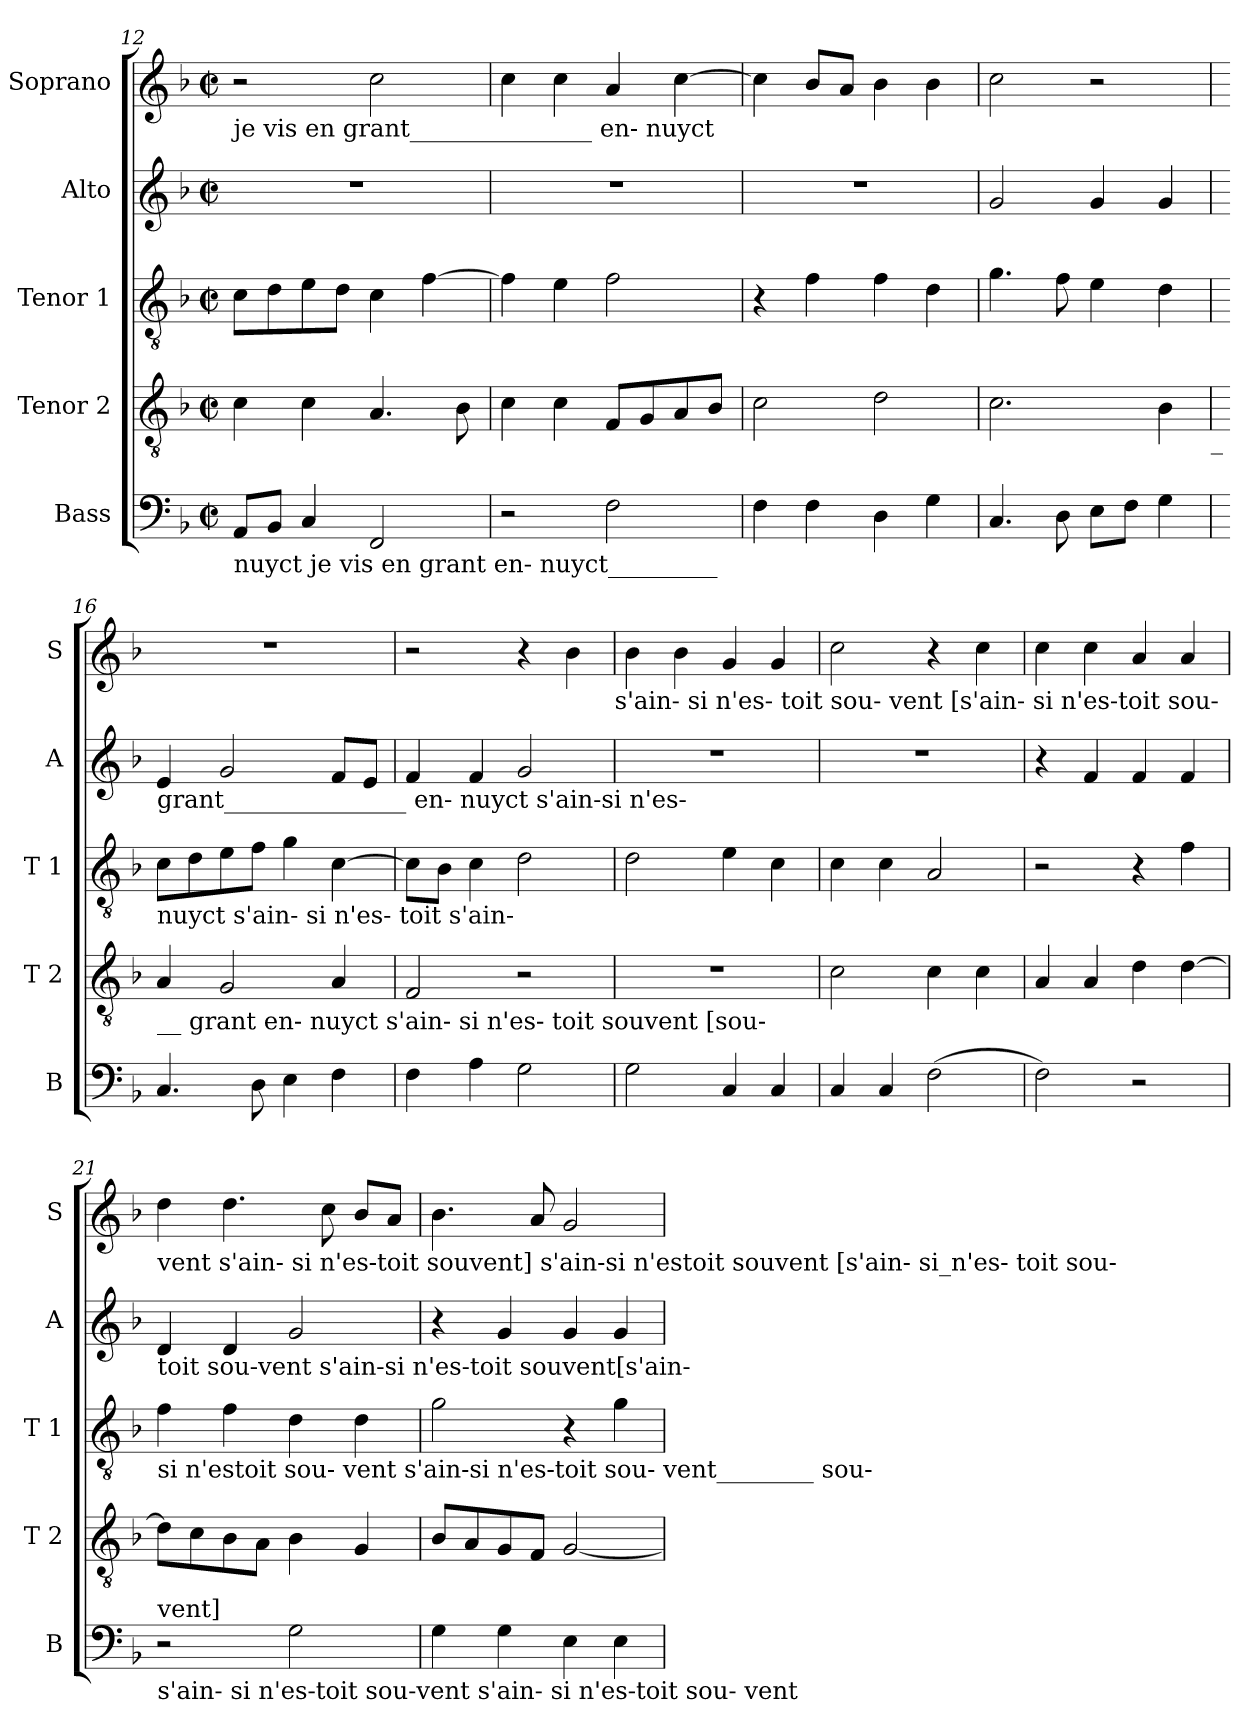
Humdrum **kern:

**kern	**kern	**kern	**kern	**kern
*part5	*part4	*part3	*part2	*part1
*staff5	*staff4	*staff3	*staff2	*staff1
*I"Bass	*I"Tenor 2	*I"Tenor 1	*I"Alto	*I"Soprano
*I'B	*I'T 2	*I'T 1	*I'A	*I'S
*clefF4	*clefGv2	*clefGv2	*clefG2	*clefG2
*k[b-]	*k[b-]	*k[b-]	*k[b-]	*k[b-]
*F:	*F:	*F:	*F:	*F:
*M2/2	*M2/2	*M2/2	*M2/2	*M2/2
*met(c|)	*met(c|)	*met(c|)	*met(c|)	*met(c|)
=12	=12	=12	=12	=12
!	!	!	!	!LO:TX:b:t=je             vis    en  grant_______________   en-   nuyct
!LO:TX:b:t=nuyct                         je             vis    en  grant  en- nuyct_________	!	!	!	!
8AA/L	4c\	8c\L	1r	2r
8BB-/J	.	8d\	.	.
4C/	4c\	8e\	.	.
.	.	8d\J	.	.
2FF/	4.A/	4c\	.	2cc\
.	.	[4f\	.	.
.	8B-\	.	.	.
=13	=13	=13	=13	=13
2r	4c\	4f\]	1r	4cc\
.	4c\	4e\	.	4cc\
2F\	8F/L	2f\	.	4a/
.	8G/	.	.	.
.	8A/	.	.	[4cc\
.	8B-/J	.	.	.
=14	=14	=14	=14	=14
4F\	2c\	4r	1r	4cc\]
4F\	.	4f\	.	8b-/L
.	.	.	.	8a/J
4D\	2d\	4f\	.	4b-\
4G\	.	4d\	.	4b-\
=15	=15	=15	=15	=15
4.C/	2.c\	4.g\	2g/	2cc\
8D\	.	8f\	.	.
8E\L	.	4e\	4g/	2r
8F\J	.	.	.	.
4G\	4B-\	4d\	4g/	.
!	!LO:TX:b:t=_	!	!	!
!!LO:LB:g=z
=16	=16	=16	=16	=16
!	!	!	!LO:TX:b:t=grant_______________   en- nuyct                                                                              s'ain-si  n'es-	!
!	!	!LO:TX:b:t=nuyct s'ain-  si  n'es- toit                               s'ain-	!	!
!	!LO:TX:b:t=__  grant         en-   nuyct                                                       s'ain-        si   n'es-   toit souvent [sou-	!	!	!
4.C/	4A/	8c\L	4e/	1r
.	.	8d\	.	.
.	2G/	8e\	2g/	.
8D\	.	8f\J	.	.
4E\	.	4g\	.	.
4F\	4A/	[4c\	8f/L	.
.	.	.	8e/J	.
=17	=17	=17	=17	=17
4F\	2F/	8c\L]	4f/	2r
.	.	8B-\J	.	.
4A\	.	4c\	4f/	.
2G\	2r	2d\	2g/	4r
.	.	.	.	4b-\
!	!	!	!	!LO:TX:b:t=s'ain-  si   n'es-  toit  sou-  vent              [s'ain-   si  n'es-toit  sou-
=18	=18	=18	=18	=18
2G\	1r	2d\	1r	4b-\
.	.	.	.	4b-\
4C/	.	4e\	.	4g/
4C/	.	4c\	.	4g/
=19	=19	=19	=19	=19
4C/	2c\	4c\	1r	2cc\
4C/	.	4c\	.	.
(2F\	4c\	2A/	.	4r
.	4c\	.	.	4cc\
=20	=20	=20	=20	=20
2F\)	4A/	2r	4r	4cc\
.	4A/	.	4f/	4cc\
2r	4d\	4r	4f/	4a/
.	[4d\	4f\	4f/	4a/
!!LO:PB:g=z
=21	=21	=21	=21	=21
!	!	!	!	!LO:TX:b:t=vent s'ain- si n'es-toit  souvent]          s'ain-si    n'estoit souvent [s'ain-          si_n'es-             toit sou-
!	!	!	!LO:TX:b:t=toit sou-vent            s'ain-si n'es-toit souvent[s'ain-	!
!	!	!LO:TX:b:t=si  n'estoit sou- vent            s'ain-si n'es-toit  sou-                                   vent________             sou-	!	!
!LO:TX:a:t=vent]	!	!	!	!
!LO:TX:b:t=s'ain-      si  n'es-toit sou-vent          s'ain- si  n'es-toit          sou-                  vent	!	!	!	!
2r	8d\L]	4f\	4d/	4dd\
.	8c\	.	.	.
.	8B-\	4f\	4d/	4.dd\
.	8A\J	.	.	.
2G\	4B-\	4d\	2g/	.
.	.	.	.	8cc\
.	4G/	4d\	.	8b-/L
.	.	.	.	8a/J
=22	=22	=22	=22	=22
4G\	8B-/L	2g\	4r	4.b-\
.	8A/	.	.	.
4G\	8G/	.	4g/	.
.	8F/J	.	.	8a/
4E\	[2G/	4r	4g/	2g/
4E\	.	4g\	4g/	.
=	=	=	=	=
*-	*-	*-	*-	*-
